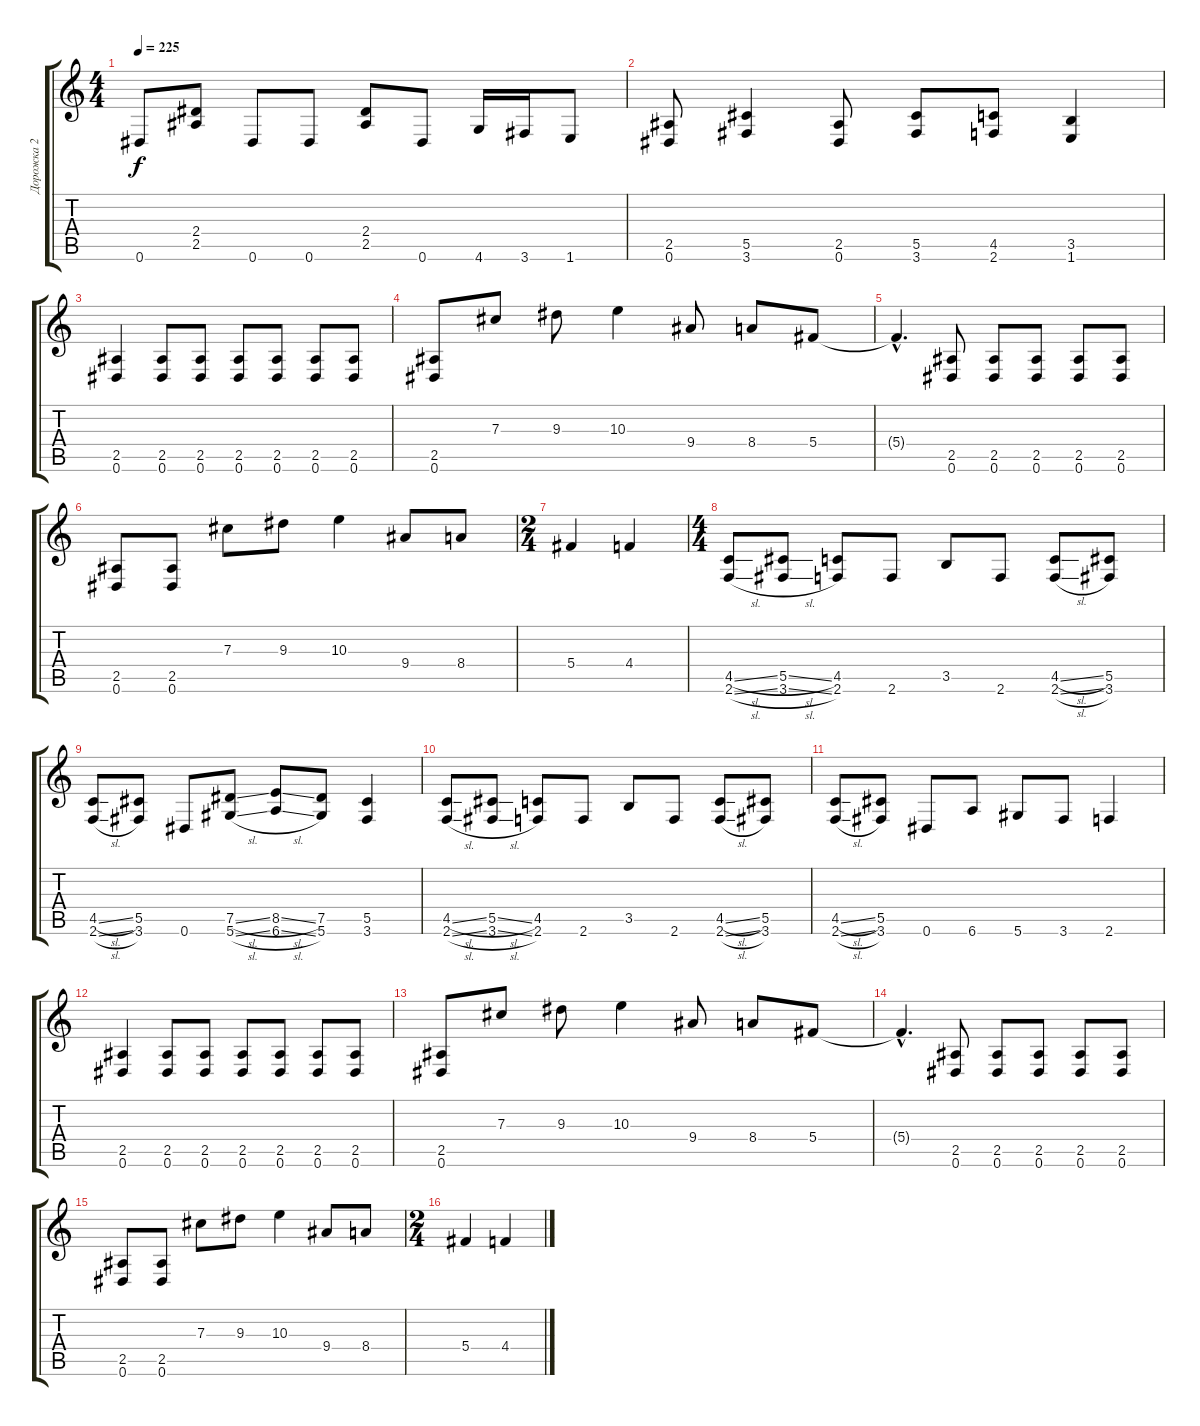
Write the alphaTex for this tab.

\track ("Дорожка 2" "Дорожка 2") {instrument distortionguitar}
\staff {score tabs}
\tuning (Eb4 Bb3 Gb3 Db3 Ab2 Eb2) {hide}
\ts (4 4)
\tempo 225
\clef g2
\ks c
0.6.8{dy f} (2.4 2.5).8 0.6.8 0.6.8 (2.4 2.5).8 0.6.8 4.6.16 3.6.16 1.6.8 |
(2.5 0.6).8 (5.5 3.6).4 (2.5 0.6).8 (5.5 3.6).8 (4.5 2.6).8 (3.5 1.6).4 |
(2.5 0.6).4 (2.5 0.6).8 (2.5 0.6).8 (2.5 0.6).8 (2.5 0.6).8 (2.5 0.6).8 (2.5 0.6).8 |
(2.5 0.6).8 7.3.8 9.3.8 10.3.4 9.4.8 8.4.8 5.4.8 |
5.4{hac t}.4{d} (2.5 0.6).8 (2.5 0.6).8 (2.5 0.6).8 (2.5 0.6).8 (2.5 0.6).8 |
(2.5 0.6).8 (2.5 0.6).8 7.3.8 9.3.8 10.3.4 9.4.8 8.4.8 |
\ts (2 4)
5.4.4 4.4.4 |
\ts (4 4)
(4.5{sl} 2.6{sl}).8 (5.5{sl} 3.6{sl}).8 (4.5 2.6).8 2.6.8 3.5.8 2.6.8 (4.5{sl} 2.6{sl}).8 (5.5 3.6).8 |
(4.5{sl} 2.6{sl}).8 (5.5 3.6).8 0.6.8 (7.5{sl} 5.6{sl}).8 (8.5{sl} 6.6{sl}).8 (7.5 5.6).8 (5.5 3.6).4 |
(4.5{sl} 2.6{sl}).8 (5.5{sl} 3.6{sl}).8 (4.5 2.6).8 2.6.8 3.5.8 2.6.8 (4.5{sl} 2.6{sl}).8 (5.5 3.6).8 |
(4.5{sl} 2.6{sl}).8 (5.5 3.6).8 0.6.8 6.6.8 5.6.8 3.6.8 2.6.4 |
(2.5 0.6).4 (2.5 0.6).8 (2.5 0.6).8 (2.5 0.6).8 (2.5 0.6).8 (2.5 0.6).8 (2.5 0.6).8 |
(2.5 0.6).8 7.3.8 9.3.8 10.3.4 9.4.8 8.4.8 5.4.8 |
5.4{hac t}.4{d} (2.5 0.6).8 (2.5 0.6).8 (2.5 0.6).8 (2.5 0.6).8 (2.5 0.6).8 |
(2.5 0.6).8 (2.5 0.6).8 7.3.8 9.3.8 10.3.4 9.4.8 8.4.8 |
\ts (2 4)
5.4.4 4.4.4
